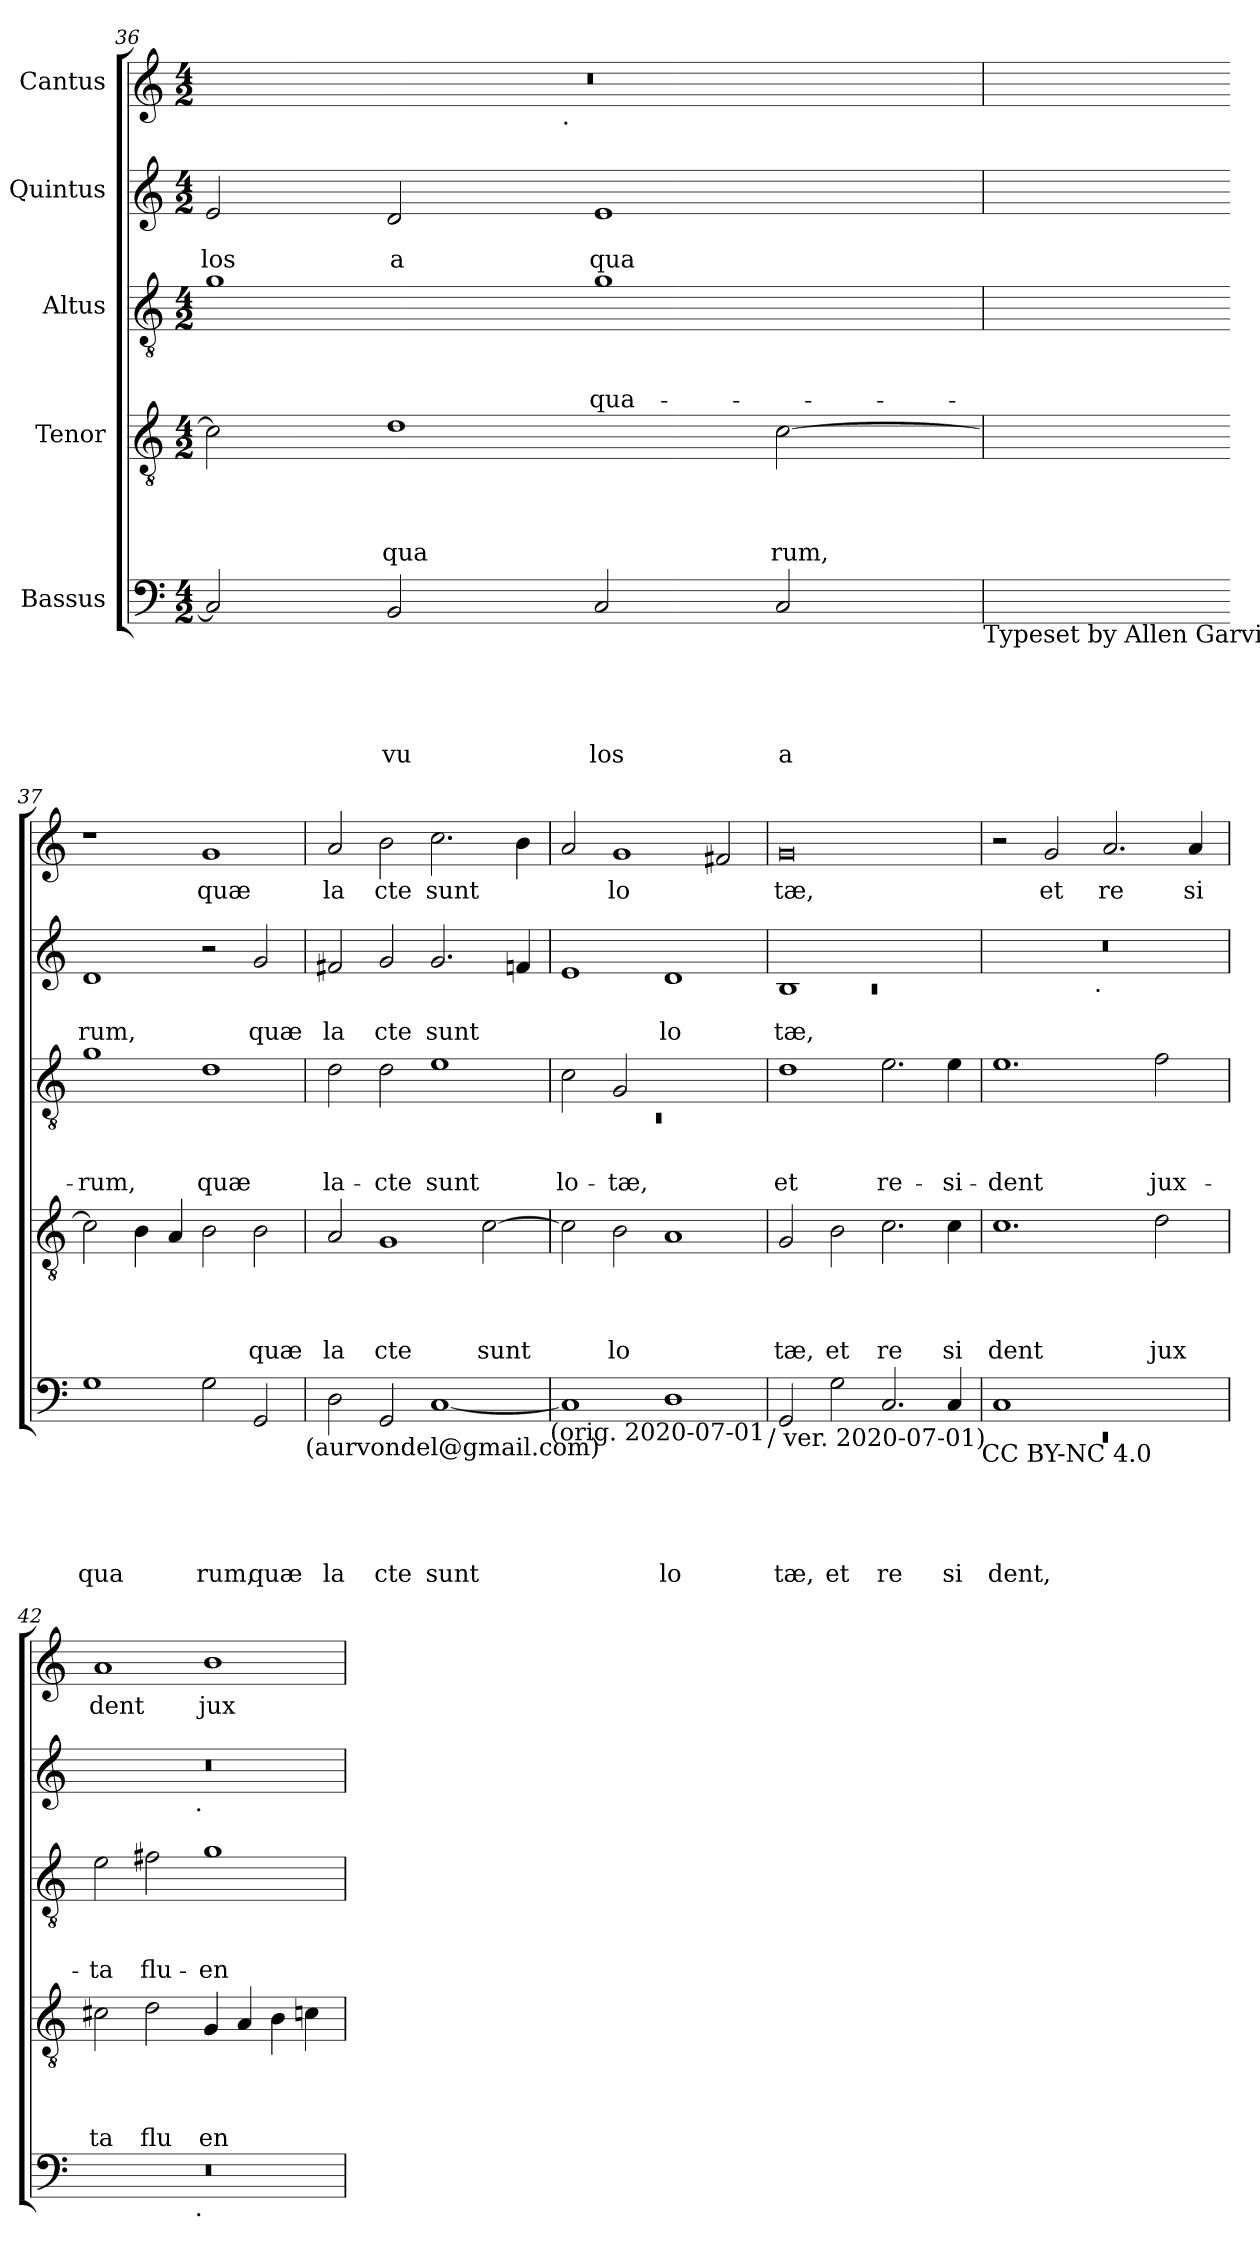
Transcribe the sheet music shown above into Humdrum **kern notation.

**kern	**text	**text	**text	**text	**text	**kern	**text	**text	**text	**text	**kern	**text	**text	**text	**kern	**text	**text	**kern	**text
*part5	*part5	*part5	*part5	*part5	*part5	*part4	*part4	*part4	*part4	*part4	*part3	*part3	*part3	*part3	*part2	*part2	*part2	*part1	*part1
*staff5	*staff5	*staff5	*staff5	*staff5	*staff5	*staff4	*staff4	*staff4	*staff4	*staff4	*staff3	*staff3	*staff3	*staff3	*staff2	*staff2	*staff2	*staff1	*staff1
*I"Bassus	*	*	*	*	*	*I"Tenor	*	*	*	*	*I"Altus	*	*	*	*I"Quintus	*	*	*I"Cantus	*
*clefF4	*	*	*	*	*	*clefGv2	*	*	*	*	*clefGv2	*	*	*	*clefG2	*	*	*clefG2	*
*k[]	*	*	*	*	*	*k[]	*	*	*	*	*k[]	*	*	*	*k[]	*	*	*k[]	*
*C:	*	*	*	*	*	*C:	*	*	*	*	*C:	*	*	*	*C:	*	*	*C:	*
*M4/2	*	*	*	*	*	*M4/2	*	*	*	*	*M4/2	*	*	*	*M4/2	*	*	*M4/2	*
=36	=36	=36	=36	=36	=36	=36	=36	=36	=36	=36	=36	=36	=36	=36	=36	=36	=36	=36	=36
!	!	!	!	!	!	!	!	!	!	!	!	!	!	!	!	!	!LO:LY:b	!	!
*	*	*	*	*	*	*	*	*	*	*	*	*	*	*	*	*	*	*^	*
2C/]	.	.	.	.	.	2c\]	.	.	.	.	1g	.	.	.	2e/	.	los	0r	2ryy	.
!	!	!	!	!	!LO:LY:b	!	!	!	!	!LO:LY:b	!	!	!	!	!	!	!LO:LY:b	!	!	!
2BB/	.	.	.	.	vu	1d	.	.	.	qua	.	.	.	.	2d/	.	a	.	4...ryy	.
!	!	!	!	!	!	!	!	!	!	!	!	!	!	!	!	!	!	!	!LO:TX:b:t=.	!
.	.	.	.	.	.	.	.	.	.	.	.	.	.	.	.	.	.	.	1ryy	.
!	!	!	!	!	!LO:LY:b	!	!	!	!	!	!	!	!	!LO:LY:b	!	!	!LO:LY:b	!	!	!
2C/	.	.	.	.	los	.	.	.	.	.	1g	.	.	qua-	1e	.	qua	.	.	.
!	!	!	!	!	!LO:LY:b	!	!	!	!	!LO:LY:b	!	!	!	!	!	!	!	!	!	!
2C/	.	.	.	.	a	[>2c\	.	.	.	rum,	.	.	.	.	.	.	.	.	.	.
.	.	.	.	.	.	.	.	.	.	.	.	.	.	.	.	.	.	.	32ryy	.
!LO:TX:b:t=Typeset by Allen Garvin	!	!	!	!	!	!	!	!	!	!	!	!	!	!	!	!	!	!	!	!
=37	=37	=37	=37	=37	=37	=37	=37	=37	=37	=37	=37	=37	=37	=37	=37	=37	=37	=37	=37	=37
!	!	!	!	!	!LO:LY:b	!	!	!	!	!	!	!	!	!LO:LY:b	!	!	!LO:LY:b	!	!	!
*	*	*	*	*	*	*	*	*	*	*	*	*	*	*	*	*	*	*v	*v	*
1G	.	.	.	.	qua	2c\]	.	.	.	.	1g	.	.	-rum,	1d	.	rum,	1r	.
.	.	.	.	.	.	4B\	.	.	.	.	.	.	.	.	.	.	.	.	.
.	.	.	.	.	.	4A/	.	.	.	.	.	.	.	.	.	.	.	.	.
!	!	!	!	!	!LO:LY:b	!	!	!	!	!	!	!	!	!LO:LY:b	!	!	!	!	!LO:LY:b
2G\	.	.	.	.	rum,	2B\	.	.	.	.	1d	.	.	quæ	2r	.	.	1g	quæ
!	!	!	!	!	!LO:LY:b	!	!	!	!	!LO:LY:b	!	!	!	!	!	!	!LO:LY:b	!	!
2GG/	.	.	.	.	quæ	2B\	.	.	.	quæ	.	.	.	.	2g/	.	quæ	.	.
!LO:TX:b:t=(aurvondel@gmail.com)	!	!	!	!	!	!	!	!	!	!	!	!	!	!	!	!	!	!	!
=38	=38	=38	=38	=38	=38	=38	=38	=38	=38	=38	=38	=38	=38	=38	=38	=38	=38	=38	=38
!	!	!	!	!	!LO:LY:b	!	!	!	!	!LO:LY:b	!	!	!	!LO:LY:b	!	!	!LO:LY:b	!	!LO:LY:b
2D\	.	.	.	.	la	2A/	.	.	.	la	2d\	.	.	la-	2f#X/	.	la	2a/	la
!	!	!	!	!	!LO:LY:b	!	!	!	!	!LO:LY:b	!	!	!	!LO:LY:b	!	!	!LO:LY:b	!	!LO:LY:b
2GG/	.	.	.	.	cte	1G	.	.	.	cte	2d\	.	.	-cte	2g/	.	cte	2b\	cte
!	!	!	!	!	!LO:LY:b	!	!	!	!	!	!	!	!	!LO:LY:b	!	!	!LO:LY:b	!	!LO:LY:b
[<1C	.	.	.	.	sunt	.	.	.	.	.	1e	.	.	sunt	2.g/	.	sunt	2.cc\	sunt
!	!	!	!	!	!	!	!	!	!	!LO:LY:b	!	!	!	!	!	!	!	!	!
.	.	.	.	.	.	[>2c\	.	.	.	sunt	.	.	.	.	.	.	.	.	.
.	.	.	.	.	.	.	.	.	.	.	.	.	.	.	4fn/	.	.	4b\	.
!LO:TX:b:t=(orig. 2020-07-01	!	!	!	!	!	!	!	!	!	!	!	!	!	!	!	!	!	!	!
=39	=39	=39	=39	=39	=39	=39	=39	=39	=39	=39	=39	=39	=39	=39	=39	=39	=39	=39	=39
*	*	*	*	*	*	*	*	*	*	*	*^	*	*	*	*	*	*	*	*
!	!	!	!	!	!	!	!	!	!	!	!	!LO:N:vis=1	!	!	!LO:LY:b	!	!	!	!	!
1C]	.	.	.	.	.	2c\]	.	.	.	.	2c\	0rC	.	.	lo-	1e	.	.	2a/	.
!	!	!	!	!	!	!	!	!	!	!LO:LY:b	!	!	!	!	!LO:LY:b	!	!	!	!	!LO:LY:b
.	.	.	.	.	.	2B\	.	.	.	lo	2G/	.	.	.	-tæ,	.	.	.	1g	lo
!	!	!	!	!	!LO:LY:b	!	!	!	!	!	!	!	!	!	!	!	!	!LO:LY:b	!	!
1D	.	.	.	.	lo	1A	.	.	.	.	1ryy	.	.	.	.	1d	.	lo	.	.
.	.	.	.	.	.	.	.	.	.	.	.	.	.	.	.	.	.	.	2f#X/	.
*	*	*	*	*	*	*	*	*	*	*	*v	*v	*	*	*	*	*	*	*	*
!LO:TX:b:t=/ ver. 2020-07-01)	!	!	!	!	!	!	!	!	!	!	!	!	!	!	!	!	!	!	!
=40	=40	=40	=40	=40	=40	=40	=40	=40	=40	=40	=40	=40	=40	=40	=40	=40	=40	=40	=40
*	*	*	*	*	*	*	*	*	*	*	*	*	*	*	*^	*	*	*	*
!	!	!	!	!	!LO:LY:b	!	!	!	!	!LO:LY:b	!	!	!	!LO:LY:b	!	!LO:N:vis=1	!	!LO:LY:b	!	!LO:LY:b
2GG/	.	.	.	.	tæ,	2G/	.	.	.	tæ,	1d	.	.	et	1B	0rc	.	tæ,	0g	tæ,
!	!	!	!	!	!LO:LY:b	!	!	!	!	!LO:LY:b	!	!	!	!	!	!	!	!	!	!
2G\	.	.	.	.	et	2B\	.	.	.	et	.	.	.	.	.	.	.	.	.	.
!	!	!	!	!	!LO:LY:b	!	!	!	!	!LO:LY:b	!	!	!	!LO:LY:b	!	!	!	!	!	!
2.C/	.	.	.	.	re	2.c\	.	.	.	re	2.e\	.	.	re-	1ryy	.	.	.	.	.
!	!	!	!	!	!LO:LY:b	!	!	!	!	!LO:LY:b	!	!	!	!LO:LY:b	!	!	!	!	!	!
4C/	.	.	.	.	si	4c\	.	.	.	si	4e\	.	.	-si-	.	.	.	.	.	.
!LO:TX:b:t=CC BY-NC 4.0	!	!	!	!	!	!	!	!	!	!	!	!	!	!	!	!	!	!	!	!
=41	=41	=41	=41	=41	=41	=41	=41	=41	=41	=41	=41	=41	=41	=41	=41	=41	=41	=41	=41	=41
*^	*	*	*	*	*	*	*	*	*	*	*	*	*	*	*	*	*	*	*	*
!	!LO:N:vis=1	!	!	!	!	!LO:LY:b	!	!	!	!	!LO:LY:b	!	!	!	!LO:LY:b	!	!	!	!	!	!
1C	0rEE	.	.	.	.	dent,	1.c	.	.	.	dent	1.e	.	.	-dent	0r	2ryy	.	.	2r	.
!	!	!	!	!	!	!	!	!	!	!	!	!	!	!	!	!	!	!	!	!	!LO:LY:b
.	.	.	.	.	.	.	.	.	.	.	.	.	.	.	.	.	4...ryy	.	.	2g/	et
!	!	!	!	!	!	!	!	!	!	!	!	!	!	!	!	!	!LO:TX:b:t=.	!	!	!	!
.	.	.	.	.	.	.	.	.	.	.	.	.	.	.	.	.	1ryy	.	.	.	.
!	!	!	!	!	!	!	!	!	!	!	!	!	!	!	!	!	!	!	!	!	!LO:LY:b
1ryy	.	.	.	.	.	.	.	.	.	.	.	.	.	.	.	.	.	.	.	2.a/	re
!	!	!	!	!	!	!	!	!	!	!	!LO:LY:b	!	!	!	!LO:LY:b	!	!	!	!	!	!
.	.	.	.	.	.	.	2d\	.	.	.	jux	2f\	.	.	jux-	.	.	.	.	.	.
!	!	!	!	!	!	!	!	!	!	!	!	!	!	!	!	!	!	!	!	!	!LO:LY:b
.	.	.	.	.	.	.	.	.	.	.	.	.	.	.	.	.	.	.	.	4a/	si
.	.	.	.	.	.	.	.	.	.	.	.	.	.	.	.	.	32ryy	.	.	.	.
!!LO:PB:g=z
=42	=42	=42	=42	=42	=42	=42	=42	=42	=42	=42	=42	=42	=42	=42	=42	=42	=42	=42	=42	=42	=42
!	!	!	!	!	!	!	!	!	!	!	!LO:LY:b	!	!	!	!LO:LY:b	!	!	!	!	!	!LO:LY:b
0r	2ryy	.	.	.	.	.	2c#X\	.	.	.	ta	2e\	.	.	-ta	0r	2ryy	.	.	1a	dent
!	!	!	!	!	!	!	!	!	!	!	!LO:LY:b	!	!	!	!LO:LY:b	!	!	!	!	!	!
.	4...ryy	.	.	.	.	.	2d\	.	.	.	flu	2f#X\	.	.	flu-	.	4...ryy	.	.	.	.
!	!	!	!	!	!	!	!	!	!	!	!	!	!	!	!	!	!LO:TX:b:t=.	!	!	!	!
!	!LO:TX:b:t=.	!	!	!	!	!	!	!	!	!	!	!	!	!	!	!	!	!	!	!	!
.	1ryy	.	.	.	.	.	.	.	.	.	.	.	.	.	.	.	1ryy	.	.	.	.
!	!	!	!	!	!	!	!	!	!	!	!LO:LY:b	!	!	!	!LO:LY:b	!	!	!	!	!	!LO:LY:b
.	.	.	.	.	.	.	4G/	.	.	.	en	1g	.	.	-en-	.	.	.	.	1b	jux
.	.	.	.	.	.	.	4A/	.	.	.	.	.	.	.	.	.	.	.	.	.	.
.	.	.	.	.	.	.	4B\	.	.	.	.	.	.	.	.	.	.	.	.	.	.
.	.	.	.	.	.	.	4cn\	.	.	.	.	.	.	.	.	.	.	.	.	.	.
.	32ryy	.	.	.	.	.	.	.	.	.	.	.	.	.	.	.	32ryy	.	.	.	.
*v	*v	*	*	*	*	*	*	*	*	*	*	*	*	*	*	*v	*v	*	*	*	*
=	=	=	=	=	=	=	=	=	=	=	=	=	=	=	=	=	=	=	=
*-	*-	*-	*-	*-	*-	*-	*-	*-	*-	*-	*-	*-	*-	*-	*-	*-	*-	*-	*-
